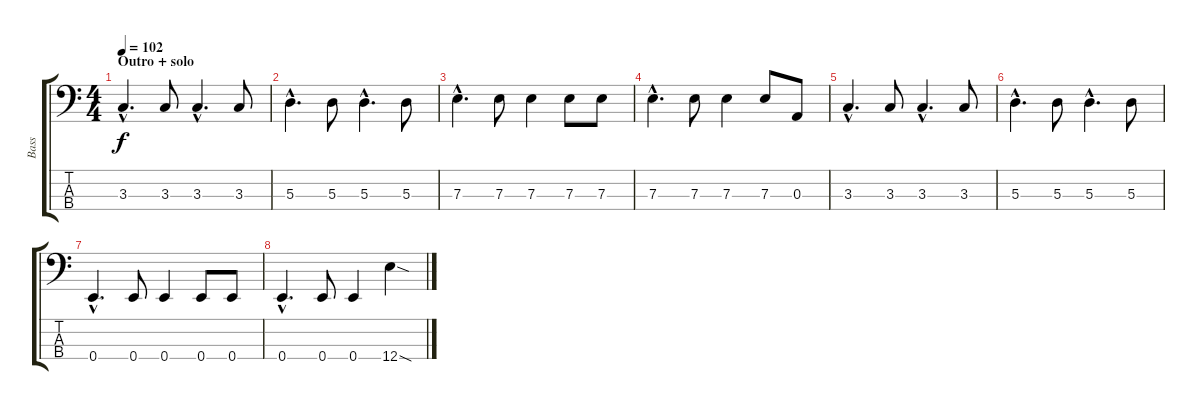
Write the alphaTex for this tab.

\track ("Bass" "Bass") {instrument electricbassfinger}
\staff {score tabs}
\tuning (G2 D2 A1 E1) {hide}
\ts (4 4)
\section ("" "Outro + solo")
\tempo 102
\clef f4
\ks c
3.3{hac}.4{d dy f} 3.3.8 3.3{hac}.4{d} 3.3.8 |
5.3{hac}.4{d} 5.3.8 5.3{hac}.4{d} 5.3.8 |
7.3{hac}.4{d} 7.3.8 7.3.4 7.3.8 7.3.8 |
7.3{hac}.4{d} 7.3.8 7.3.4 7.3.8 0.3.8 |
3.3{hac}.4{d} 3.3.8 3.3{hac}.4{d} 3.3.8 |
5.3{hac}.4{d} 5.3.8 5.3{hac}.4{d} 5.3.8 |
0.4{hac}.4{d} 0.4.8 0.4.4 0.4.8 0.4.8 |
0.4{hac}.4{d} 0.4.8 0.4.4 12.4{sod}.4
